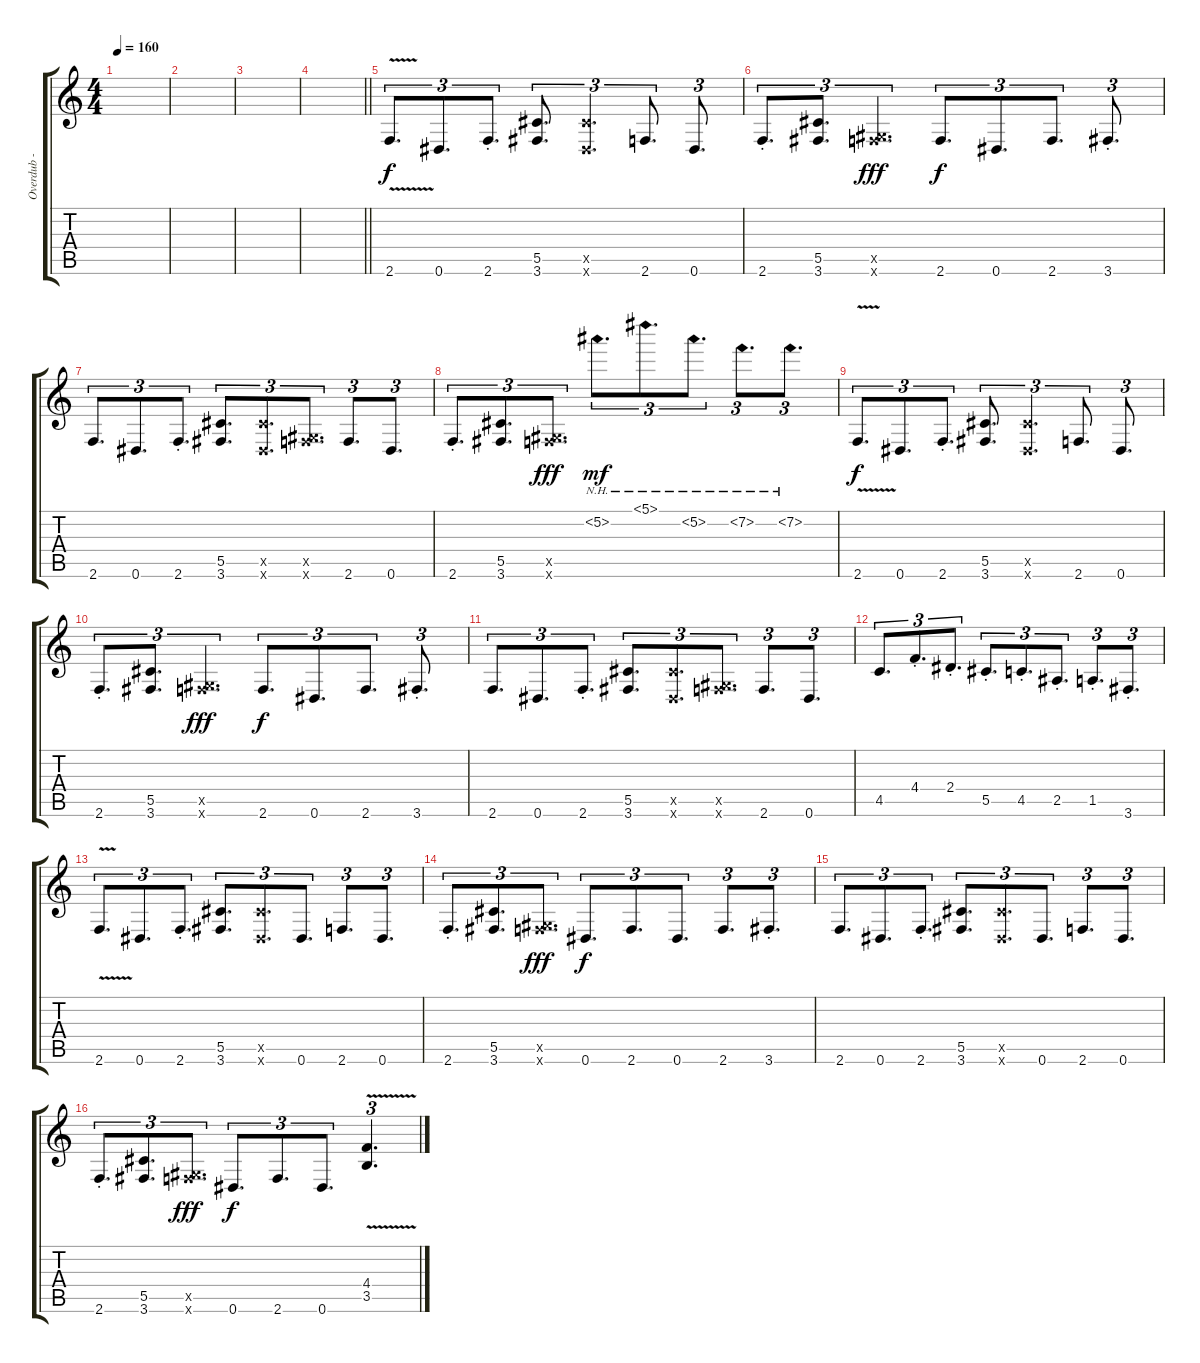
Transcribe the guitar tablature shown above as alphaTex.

\track ("Overdub - Effects" "Overdub - ") {instrument fretlessbass}
\staff {score tabs}
\tuning (Eb4 Bb3 Gb3 Db3 Ab2 Eb2) {hide}
\ts (4 4)
\tempo 160
\clef g2
\ks c
|
|
|
\barLineRight lightlight
|
\section ("" "")
2.6{v}.8{d tu (3 2)} 0.6.8{d tu (3 2)} 2.6{st}.8{d tu (3 2)} (5.5 3.6).8{d tu (3 2)} (5.5{x} 0.6{x}).4{d tu (3 2)} 2.6.8{d tu (3 2)} 0.6.8{d tu (3 2)} |
2.6{st}.8{d tu (3 2)} (5.5 3.6).8{d tu (3 2)} (0.5{x} 2.6{x}).4{d tu (3 2) dy fff} 2.6.8{d tu (3 2) dy f} 0.6.8{d tu (3 2)} 2.6.8{d tu (3 2)} 3.6{st}.8{d tu (3 2)} |
2.6.8{d tu (3 2)} 0.6.8{d tu (3 2)} 2.6{st}.8{d tu (3 2)} (5.5 3.6).8{d tu (3 2)} (5.5{x} 0.6{x}).8{d tu (3 2)} (0.5{x} 2.6{x}).8{d tu (3 2)} 2.6.8{d tu (3 2)} 0.6.8{d tu (3 2)} |
2.6{st}.8{d tu (3 2)} (5.5 3.6).8{d tu (3 2)} (0.5{x} 2.6{x}).8{d tu (3 2) dy fff} 5.2{nh}.8{d tu (3 2) dy mf} 5.1{nh}.8{d tu (3 2)} 5.2{nh}.8{d tu (3 2)} 7.2{nh}.8{d tu (3 2)} 7.2{nh}.8{d tu (3 2)} |
2.6{v}.8{d tu (3 2) dy f} 0.6.8{d tu (3 2)} 2.6{st}.8{d tu (3 2)} (5.5 3.6).8{d tu (3 2)} (5.5{x} 0.6{x}).4{d tu (3 2)} 2.6.8{d tu (3 2)} 0.6.8{d tu (3 2)} |
2.6{st}.8{d tu (3 2)} (5.5 3.6).8{d tu (3 2)} (0.5{x} 2.6{x}).4{d tu (3 2) dy fff} 2.6.8{d tu (3 2) dy f} 0.6.8{d tu (3 2)} 2.6.8{d tu (3 2)} 3.6{st}.8{d tu (3 2)} |
2.6.8{d tu (3 2)} 0.6.8{d tu (3 2)} 2.6{st}.8{d tu (3 2)} (5.5 3.6).8{d tu (3 2)} (5.5{x} 0.6{x}).8{d tu (3 2)} (0.5{x} 2.6{x}).8{d tu (3 2)} 2.6.8{d tu (3 2)} 0.6.8{d tu (3 2)} |
4.5.8{d tu (3 2)} 4.4{st}.8{d tu (3 2)} 2.4{st}.8{d tu (3 2)} 5.5{st}.8{d tu (3 2)} 4.5{st}.8{d tu (3 2)} 2.5{st}.8{d tu (3 2)} 1.5{st}.8{d tu (3 2)} 3.6{st}.8{d tu (3 2)} |
2.6{v}.8{d tu (3 2)} 0.6.8{d tu (3 2)} 2.6{st}.8{d tu (3 2)} (5.5 3.6).8{d tu (3 2)} (5.5{x} 0.6{x}).8{d tu (3 2)} 0.6.8{d tu (3 2)} 2.6.8{d tu (3 2)} 0.6.8{d tu (3 2)} |
2.6{st}.8{d tu (3 2)} (5.5 3.6).8{d tu (3 2)} (0.5{x} 2.6{x}).8{d tu (3 2) dy fff} 0.6.8{d tu (3 2) dy f} 2.6.8{d tu (3 2)} 0.6.8{d tu (3 2)} 2.6.8{d tu (3 2)} 3.6{st}.8{d tu (3 2)} |
2.6.8{d tu (3 2)} 0.6.8{d tu (3 2)} 2.6{st}.8{d tu (3 2)} (5.5 3.6).8{d tu (3 2)} (5.5{x} 0.6{x}).8{d tu (3 2)} 0.6.8{d tu (3 2)} 2.6.8{d tu (3 2)} 0.6.8{d tu (3 2)} |
2.6{st}.8{d tu (3 2)} (5.5 3.6).8{d tu (3 2)} (0.5{x} 2.6{x}).8{d tu (3 2) dy fff} 0.6.8{d tu (3 2) dy f} 2.6.8{d tu (3 2)} 0.6.8{d tu (3 2)} (4.4{v} 3.5).4{d tu (3 2)}
